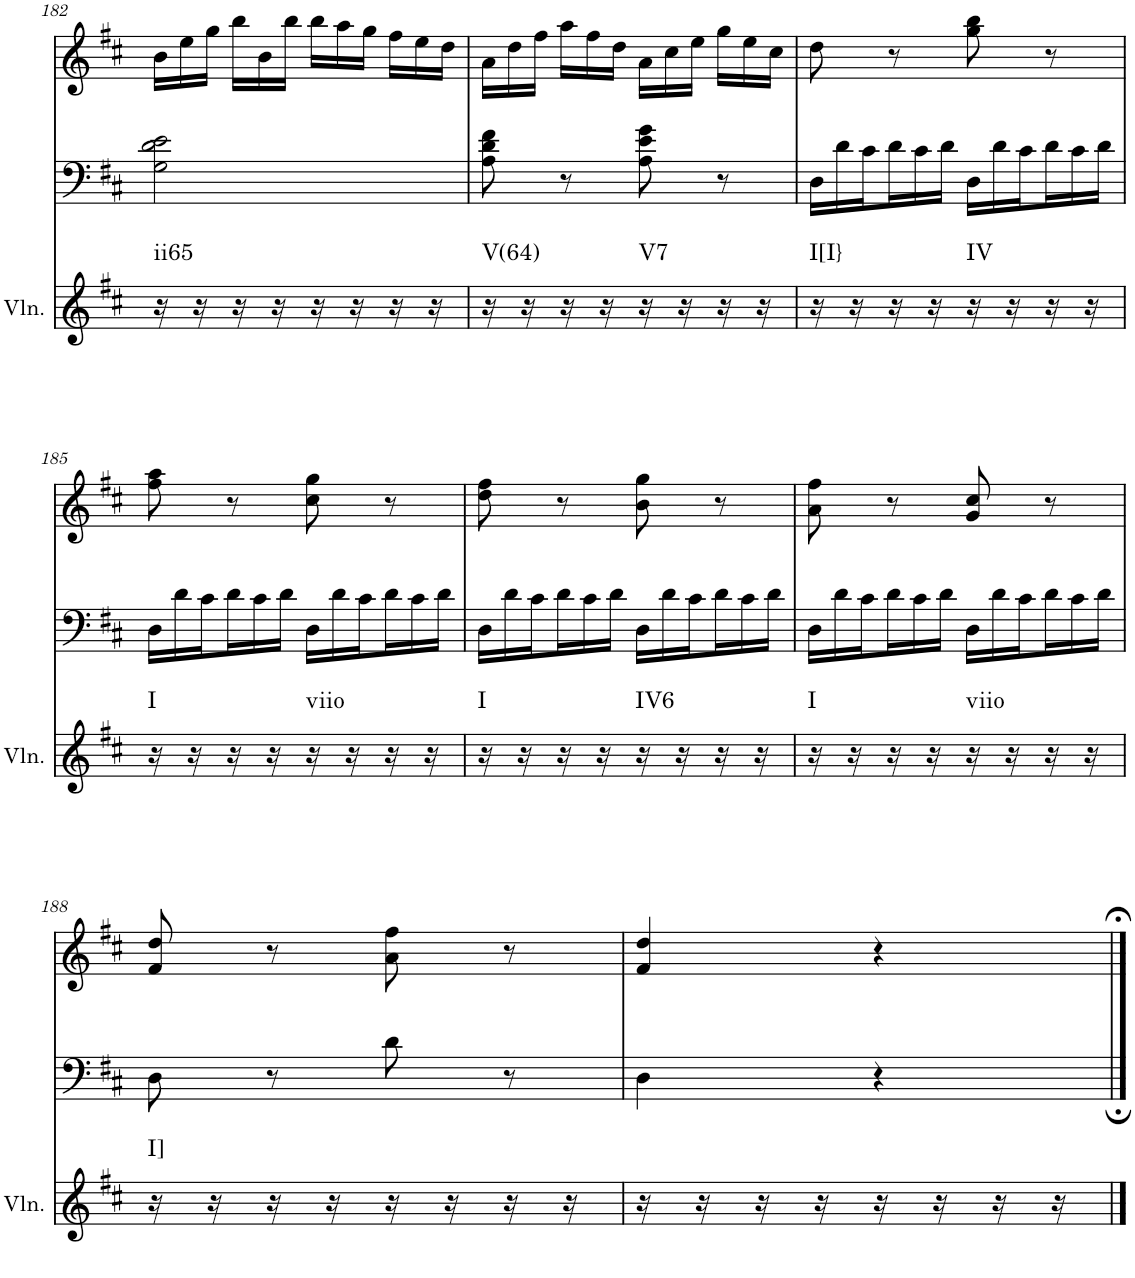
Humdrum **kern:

**kern	**harte	**kern	**kern
*part3	*part3	*part2	*part1
*staff3	*	*staff2	*staff1
*I"Violin	*	*I"Piano, unbenannt	*I"Piano, unbenannt
*I'Vln.	*	*I'Pno	*I'Pno
!!LO:PB:g=z
*clefG2	*	*clefG2	*clefG2
*k[f#c#]	*	*k[f#c#]	*k[f#c#]
*M2/4	*	*M2/4	*M2/4
*	*	*	*Xtuplet
=182	=182	=182	=182
!	!LO:H:kt=ii65	!	!
16r	N	2G\ 2d\ 2e\	24b\LL
.	.	.	24ee\
16r	.	.	.
.	.	.	24gg\JJ
16r	.	.	24bb\LL
.	.	.	24b\
16r	.	.	.
.	.	.	24bb\JJ
16r	.	.	24bb\LL
.	.	.	24aa\
16r	.	.	.
.	.	.	24gg\JJ
16r	.	.	24ff#\LL
.	.	.	24ee\
16r	.	.	.
.	.	.	24dd\JJ
=183	=183	=183	=183
!	!LO:H:kt=V(64)	!	!
16r	N	8A\ 8d\ 8f#\	24a\LL
.	.	.	24dd\
16r	.	.	.
.	.	.	24ff#\JJ
16r	.	8r	24aa\LL
.	.	.	24ff#\
16r	.	.	.
.	.	.	24dd\JJ
!	!LO:H:kt=V7	!	!
16r	N	8A\ 8e\ 8g\	24a\LL
.	.	.	24cc#\
16r	.	.	.
.	.	.	24ee\JJ
16r	.	8r	24gg\LL
.	.	.	24ee\
16r	.	.	.
.	.	.	24cc#\JJ
=184	=184	=184	=184
*	*	*Xtuplet	*
!	!LO:H:kt=I[I}	!	!
16r	N	24D\LL	8dd\
.	.	24d\	.
16r	.	.	.
.	.	24c#\	.
16r	.	24d\	8r
.	.	24c#\	.
16r	.	.	.
.	.	24d\JJ	.
!	!LO:H:kt=IV	!	!
16r	N	24D\LL	8gg\ 8bb\
.	.	24d\	.
16r	.	.	.
.	.	24c#\	.
16r	.	24d\	8r
.	.	24c#\	.
16r	.	.	.
.	.	24d\JJ	.
!!LO:LB:g=z
=185	=185	=185	=185
!	!LO:H:kt=I	!	!
16r	N	24D\LL	8ff#\ 8aa\
.	.	24d\	.
16r	.	.	.
.	.	24c#\	.
16r	.	24d\	8r
.	.	24c#\	.
16r	.	.	.
.	.	24d\JJ	.
!	!LO:H:kt=viio	!	!
16r	N	24D\LL	8cc#\ 8gg\
.	.	24d\	.
16r	.	.	.
.	.	24c#\	.
16r	.	24d\	8r
.	.	24c#\	.
16r	.	.	.
.	.	24d\JJ	.
=186	=186	=186	=186
!	!LO:H:kt=I	!	!
16r	N	24D\LL	8dd\ 8ff#\
.	.	24d\	.
16r	.	.	.
.	.	24c#\	.
16r	.	24d\	8r
.	.	24c#\	.
16r	.	.	.
.	.	24d\JJ	.
!	!LO:H:kt=IV6	!	!
16r	N	24D\LL	8b\ 8gg\
.	.	24d\	.
16r	.	.	.
.	.	24c#\	.
16r	.	24d\	8r
.	.	24c#\	.
16r	.	.	.
.	.	24d\JJ	.
=187	=187	=187	=187
!	!LO:H:kt=I	!	!
16r	N	24D\LL	8a\ 8ff#\
.	.	24d\	.
16r	.	.	.
.	.	24c#\	.
16r	.	24d\	8r
.	.	24c#\	.
16r	.	.	.
.	.	24d\JJ	.
!	!LO:H:kt=viio	!	!
16r	N	24D\LL	8g/ 8cc#/
.	.	24d\	.
16r	.	.	.
.	.	24c#\	.
16r	.	24d\	8r
.	.	24c#\	.
16r	.	.	.
.	.	24d\JJ	.
!!LO:LB:g=z
=188	=188	=188	=188
!	!LO:H:kt=I]	!	!
16r	N	8D\	8f#/ 8dd/
16r	.	.	.
16r	.	8r	8r
16r	.	.	.
16r	.	8d\	8a\ 8ff#\
16r	.	.	.
16r	.	8r	8r
16r	.	.	.
=189	=189	=189	=189
16r	.	4D\	4f#/ 4dd/
16r	.	.	.
16r	.	.	.
16r	.	.	.
16r	.	4r	4r
16r	.	.	.
16r	.	.	.
16r	.	.	.
==	==	==	==
*-	*-	*-	*-
